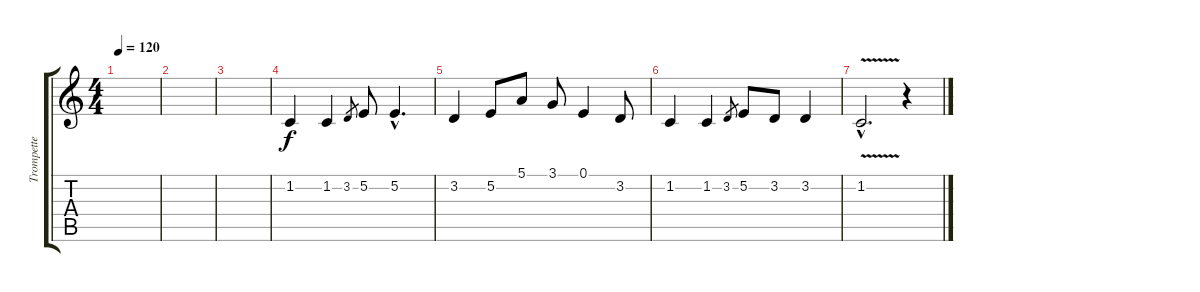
\track ("Trompette" "Trompette") {instrument trumpet}
\staff {score tabs}
\tuning (E4 B3 G3 D3 A2 E2) {hide}
\ts (4 4)
\tempo 120
\clef g2
\ks c
|
|
|
1.2.4 1.2.4 3.2.8{gr} 5.2.8 5.2{hac}.4{d} |
3.2.4 5.2.8 5.1.8 3.1.8 0.1.4 3.2.8 |
1.2.4 1.2.4 3.2.8{gr} 5.2.8 3.2.8 3.2.4 |
1.2{v hac}.2{d} r.4
